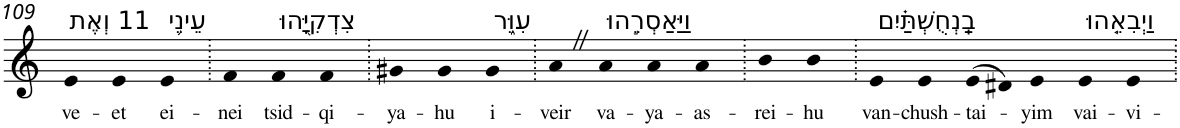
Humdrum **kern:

**kern	**text
*part1	*part1
*staff1	*staff1
*I"Piano	*
*I'Pno	*
!!LO:PB:g=z
*clefG2	*
*k[]	*
=109	=109
!LO:TX:a:t=11 וְאֶת	!
!	!LO:LY:b
4e	ve-
!	!LO:LY:b
4e	-et
!LO:TX:a:t=עֵינֵ֥י	!
!	!LO:LY:b
4e	ei-
=110.	=110.
!	!LO:LY:b
4f	-nei
!LO:TX:a:t=צִדְקִיָּ֖הוּ	!
!	!LO:LY:b
4f	tsid-
!	!LO:LY:b
4f	-qi-
=111.	=111.
!	!LO:LY:b
4g#X	-ya-
!	!LO:LY:b
4g#	-hu
!LO:TX:a:t=עִוֵּ֑ר	!
!	!LO:LY:b
4g#	i-
=112.	=112.
!	!LO:LY:b
4aZ	-veir
!LO:TX:a:t=וַיַּאַסְרֵ֣הוּ	!
!	!LO:LY:b
4a	va-
!	!LO:LY:b
4a	-ya-
!	!LO:LY:b
4a	-as-
=113.	=113.
!	!LO:LY:b
4b	-rei-
!	!LO:LY:b
4b	-hu
=114.	=114.
!LO:TX:a:t=בַֽנְחֻשְׁתַּ֗יִם	!
!	!LO:LY:b
4e	van-
!	!LO:LY:b
4e	-chush-
!	!LO:LY:b
(>8e	-tai-
8d#X)	.
!	!LO:LY:b
4e	-yim
!LO:TX:a:t=וַיְבִאֵ֤הוּ	!
!	!LO:LY:b
4e	vai-
!	!LO:LY:b
4e	-vi-
=.	=.
*-	*-
